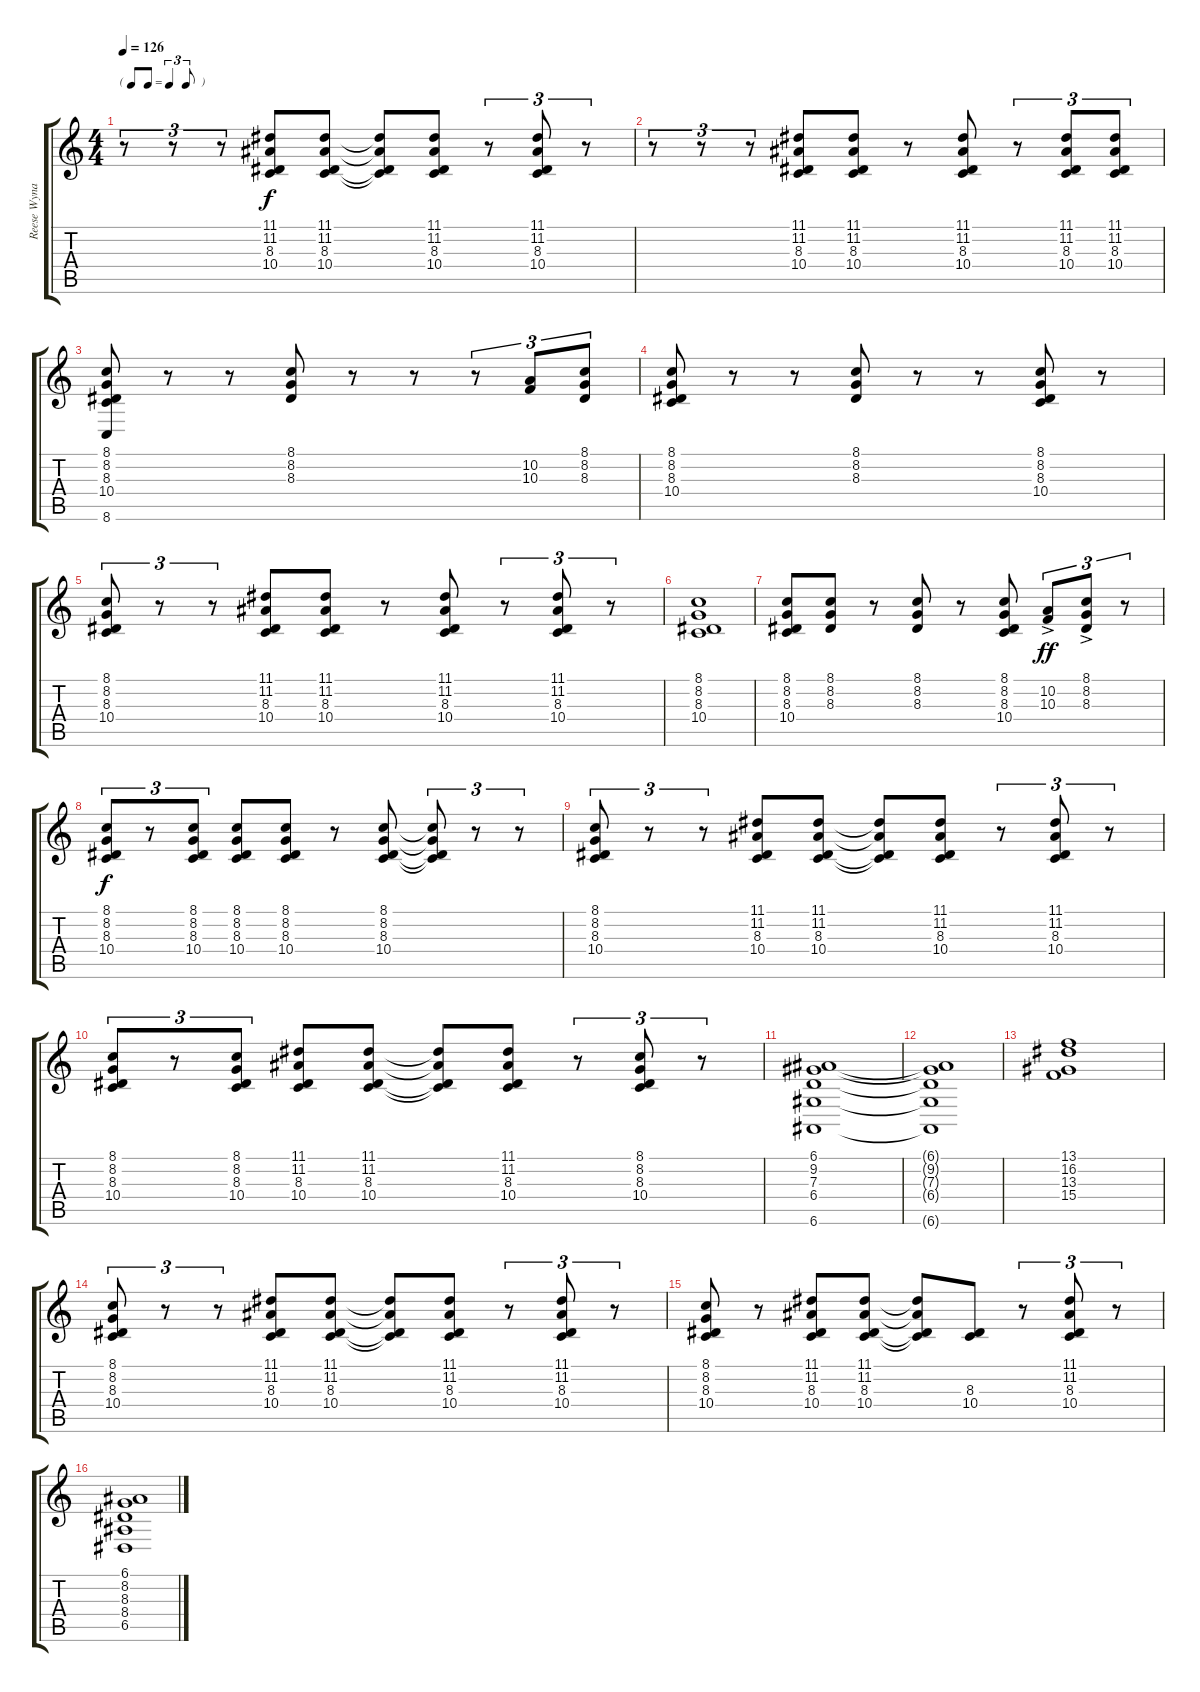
\track ("Reese Wynans" "Reese Wyna") {instrument drawbarorgan}
\staff {score tabs}
\tuning (E4 B3 G3 D3 A2 E2) {hide}
\ts (4 4)
\tf triplet8th
\tempo 126
\clef g2
\ks c
r.8{tu (3 2) dy f} r.8{tu (3 2)} r.8{tu (3 2)} (11.1 11.2 8.3 10.4).8{volume 11} (11.1 11.2 8.3 10.4).8 (11.1{t} 11.2{t} 8.3{t} 10.4{t}).8 (11.1 11.2 8.3 10.4).8 r.8{tu (3 2)} (11.1 11.2 8.3 10.4).8{tu (3 2)} r.8{tu (3 2)} |
r.8{tu (3 2)} r.8{tu (3 2)} r.8{tu (3 2)} (11.1 11.2 8.3 10.4).8 (11.1 11.2 8.3 10.4).8 r.8 (11.1 11.2 8.3 10.4).8 r.8{tu (3 2)} (11.1 11.2 8.3 10.4).8{tu (3 2)} (11.1 11.2 8.3 10.4).8{tu (3 2)} |
(8.1 8.2 8.3 10.4 8.6).8 r.8 r.8 (8.1 8.2 8.3).8 r.8 r.8 r.8{tu (3 2)} (10.2 10.3).8{tu (3 2)} (8.1 8.2 8.3).8{tu (3 2)} |
(8.1 8.2 8.3 10.4).8 r.8 r.8 (8.1 8.2 8.3).8 r.8 r.8 (8.1 8.2 8.3 10.4).8 r.8 |
(8.1 8.2 8.3 10.4).8{tu (3 2)} r.8{tu (3 2)} r.8{tu (3 2)} (11.1 11.2 8.3 10.4).8 (11.1 11.2 8.3 10.4).8 r.8 (11.1 11.2 8.3 10.4).8 r.8{tu (3 2)} (11.1 11.2 8.3 10.4).8{tu (3 2)} r.8{tu (3 2)} |
(8.1 8.2 8.3 10.4).1 |
(8.1 8.2 8.3 10.4).8 (8.1 8.2 8.3).8 r.8 (8.1 8.2 8.3).8 r.8 (8.1 8.2 8.3 10.4).8 (10.2{ac} 10.3{ac}).8{tu (3 2) dy ff} (8.1{ac} 8.2{ac} 8.3{ac}).8{tu (3 2)} r.8{tu (3 2)} |
(8.1 8.2 8.3 10.4).8{tu (3 2) dy f} r.8{tu (3 2)} (8.1 8.2 8.3 10.4).8{tu (3 2)} (8.1 8.2 8.3 10.4).8 (8.1 8.2 8.3 10.4).8 r.8 (8.1 8.2 8.3 10.4).8 (8.1{t} 8.2{t} 8.3{t} 10.4{t}).8{tu (3 2)} r.8{tu (3 2)} r.8{tu (3 2)} |
(8.1 8.2 8.3 10.4).8{tu (3 2)} r.8{tu (3 2)} r.8{tu (3 2)} (11.1 11.2 8.3 10.4).8 (11.1 11.2 8.3 10.4).8 (11.1{t} 11.2{t} 8.3{t} 10.4{t}).8 (11.1 11.2 8.3 10.4).8 r.8{tu (3 2)} (11.1 11.2 8.3 10.4).8{tu (3 2)} r.8{tu (3 2)} |
(8.1 8.2 8.3 10.4).8{tu (3 2)} r.8{tu (3 2)} (8.1 8.2 8.3 10.4).8{tu (3 2)} (11.1 11.2 8.3 10.4).8 (11.1 11.2 8.3 10.4).8 (11.1{t} 11.2{t} 8.3{t} 10.4{t}).8 (11.1 11.2 8.3 10.4).8 r.8{tu (3 2)} (8.1 8.2 8.3 10.4).8{tu (3 2)} r.8{tu (3 2)} |
(6.1 9.2 7.3 6.4 6.6).1{volume 9} |
(6.1{t} 9.2{t} 7.3{t} 6.4{t} 6.6{t}).1 |
(13.1 16.2 13.3 15.4).1 |
(8.1 8.2 8.3 10.4).8{tu (3 2)} r.8{tu (3 2)} r.8{tu (3 2)} (11.1 11.2 8.3 10.4).8 (11.1 11.2 8.3 10.4).8 (11.1{t} 11.2{t} 8.3{t} 10.4{t}).8 (11.1 11.2 8.3 10.4).8 r.8{tu (3 2)} (11.1 11.2 8.3 10.4).8{tu (3 2)} r.8{tu (3 2)} |
(8.1 8.2 8.3 10.4).8 r.8 (11.1 11.2 8.3 10.4).8 (11.1 11.2 8.3 10.4).8 (11.1{t} 11.2{t} 8.3{t} 10.4{t}).8 (8.3 10.4).8 r.8{tu (3 2)} (11.1 11.2 8.3 10.4).8{tu (3 2)} r.8{tu (3 2)} |
(6.1 8.2 8.3 8.4 6.5).1{volume 9}
